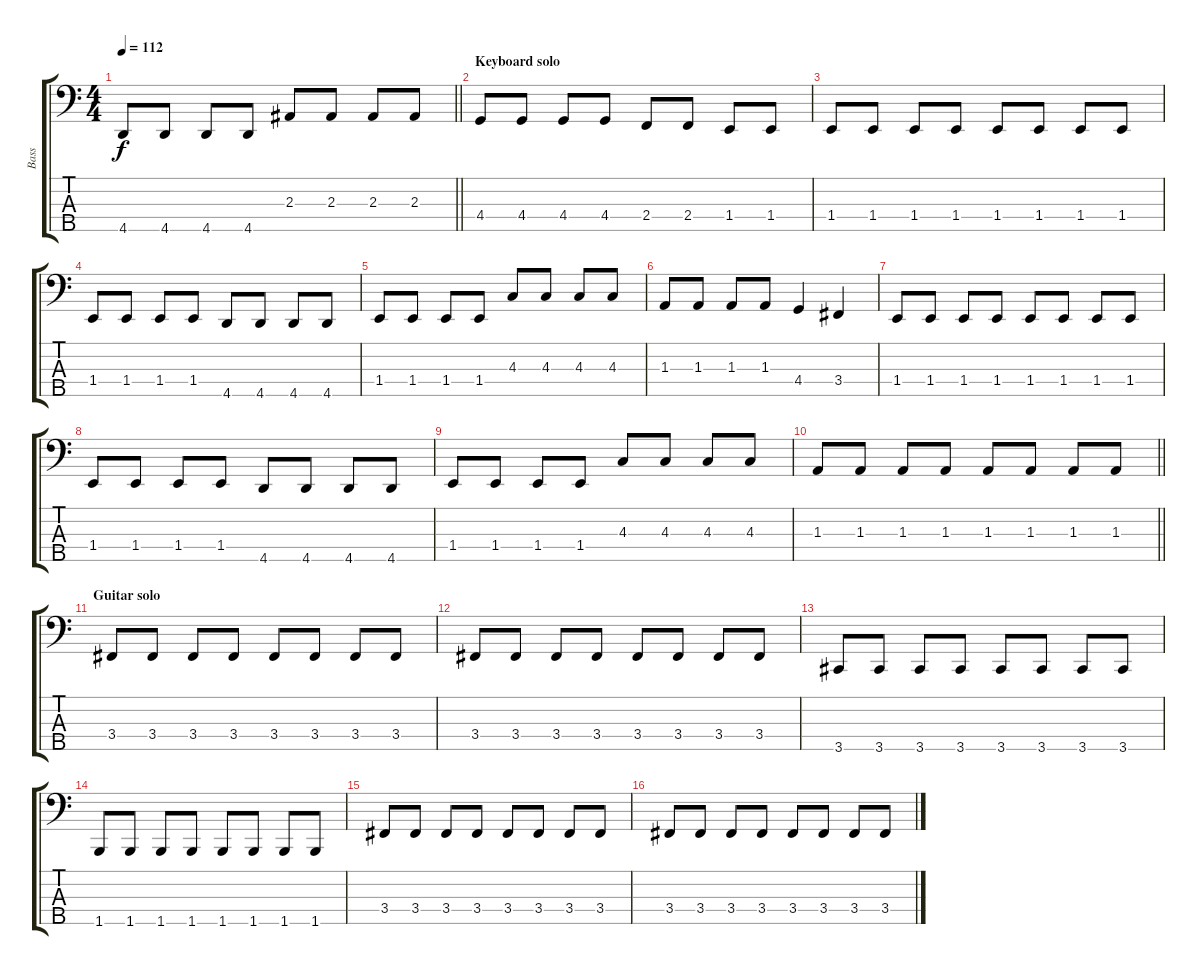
\track ("Bass" "Bass") {instrument electricbasspick}
\staff {score tabs}
\tuning (Gb2 Db2 Ab1 Eb1 Bb0) {hide}
\ts (4 4)
\tempo 112
\clef f4
\barLineRight lightlight
\ks c
4.5.8{dy f} 4.5.8 4.5.8 4.5.8 2.3.8 2.3.8 2.3.8 2.3.8 |
\section ("" "Keyboard solo")
4.4.8 4.4.8 4.4.8 4.4.8 2.4.8 2.4.8 1.4.8 1.4.8 |
1.4.8 1.4.8 1.4.8 1.4.8 1.4.8 1.4.8 1.4.8 1.4.8 |
1.4.8 1.4.8 1.4.8 1.4.8 4.5.8 4.5.8 4.5.8 4.5.8 |
1.4.8 1.4.8 1.4.8 1.4.8 4.3.8 4.3.8 4.3.8 4.3.8 |
1.3.8 1.3.8 1.3.8 1.3.8 4.4.4 3.4.4 |
1.4.8 1.4.8 1.4.8 1.4.8 1.4.8 1.4.8 1.4.8 1.4.8 |
1.4.8 1.4.8 1.4.8 1.4.8 4.5.8 4.5.8 4.5.8 4.5.8 |
1.4.8 1.4.8 1.4.8 1.4.8 4.3.8 4.3.8 4.3.8 4.3.8 |
\barLineRight lightlight
1.3.8 1.3.8 1.3.8 1.3.8 1.3.8 1.3.8 1.3.8 1.3.8 |
\section ("" "Guitar solo")
3.4.8 3.4.8 3.4.8 3.4.8 3.4.8 3.4.8 3.4.8 3.4.8 |
3.4.8 3.4.8 3.4.8 3.4.8 3.4.8 3.4.8 3.4.8 3.4.8 |
3.5.8 3.5.8 3.5.8 3.5.8 3.5.8 3.5.8 3.5.8 3.5.8 |
1.5.8 1.5.8 1.5.8 1.5.8 1.5.8 1.5.8 1.5.8 1.5.8 |
3.4.8 3.4.8 3.4.8 3.4.8 3.4.8 3.4.8 3.4.8 3.4.8 |
3.4.8 3.4.8 3.4.8 3.4.8 3.4.8 3.4.8 3.4.8 3.4.8
